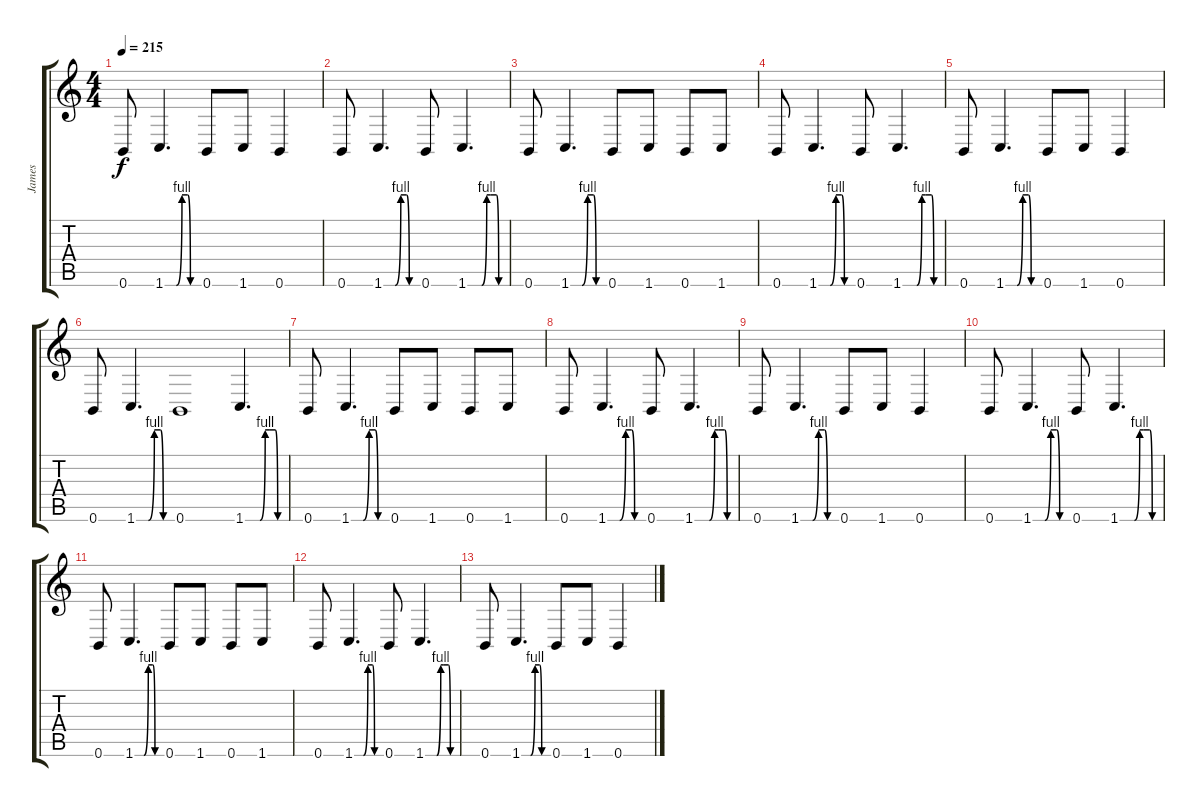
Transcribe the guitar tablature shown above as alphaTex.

\track ("James" "James") {instrument distortionguitar}
\staff {score tabs}
\tuning (Db4 Ab3 E3 B2 Gb2 B1) {hide}
\ts (4 4)
\tempo 215
\clef g2
\ks c
0.6.8{dy f} 1.6{be (custom 0 0 10 0 20 0 30 4 40 4 45 0 60 0)}.4{d} 0.6.8 1.6.8 0.6.4 |
0.6.8 1.6{be (custom 0 0 10 0 20 0 30 4 40 4 45 0 60 0)}.4{d} 0.6.8 1.6{be (custom 0 0 10 0 16 0 18 0 20 0 22 0 30 4 36 4 45 4 49 0 60 0)}.4{d} |
0.6.8 1.6{be (custom 0 0 10 0 20 0 30 4 40 4 45 0 60 0)}.4{d} 0.6.8 1.6.8 0.6.8 1.6.8 |
0.6.8 1.6{be (custom 0 0 10 0 20 0 30 4 40 4 45 0 60 0)}.4{d} 0.6.8 1.6{be (custom 0 0 10 0 16 0 18 0 20 0 22 0 30 4 36 4 45 4 49 0 60 0)}.4{d} |
0.6.8 1.6{be (custom 0 0 10 0 20 0 30 4 40 4 45 0 60 0)}.4{d} 0.6.8 1.6.8 0.6.4 |
0.6.8 1.6{be (custom 0 0 10 0 20 0 30 4 40 4 45 0 60 0)}.4{d} 0.6.1 1.6{be (custom 0 0 10 0 16 0 18 0 20 0 22 0 30 4 36 4 45 4 49 0 60 0)}.4{d} |
0.6.8 1.6{be (custom 0 0 10 0 20 0 30 4 40 4 45 0 60 0)}.4{d} 0.6.8 1.6.8 0.6.8 1.6.8 |
0.6.8 1.6{be (custom 0 0 10 0 20 0 30 4 40 4 45 0 60 0)}.4{d} 0.6.8 1.6{be (custom 0 0 10 0 16 0 18 0 20 0 22 0 30 4 36 4 45 4 49 0 60 0)}.4{d} |
0.6.8 1.6{be (custom 0 0 10 0 20 0 30 4 40 4 45 0 60 0)}.4{d} 0.6.8 1.6.8 0.6.4 |
0.6.8 1.6{be (custom 0 0 10 0 20 0 30 4 40 4 45 0 60 0)}.4{d} 0.6.8 1.6{be (custom 0 0 10 0 16 0 18 0 20 0 22 0 30 4 36 4 45 4 49 0 60 0)}.4{d} |
0.6.8 1.6{be (custom 0 0 10 0 20 0 30 4 40 4 45 0 60 0)}.4{d} 0.6.8 1.6.8 0.6.8 1.6.8 |
0.6.8 1.6{be (custom 0 0 10 0 20 0 30 4 40 4 45 0 60 0)}.4{d} 0.6.8 1.6{be (custom 0 0 10 0 16 0 18 0 20 0 22 0 30 4 36 4 45 4 49 0 60 0)}.4{d} |
0.6.8 1.6{be (custom 0 0 10 0 20 0 30 4 40 4 45 0 60 0)}.4{d} 0.6.8 1.6.8 0.6.4
